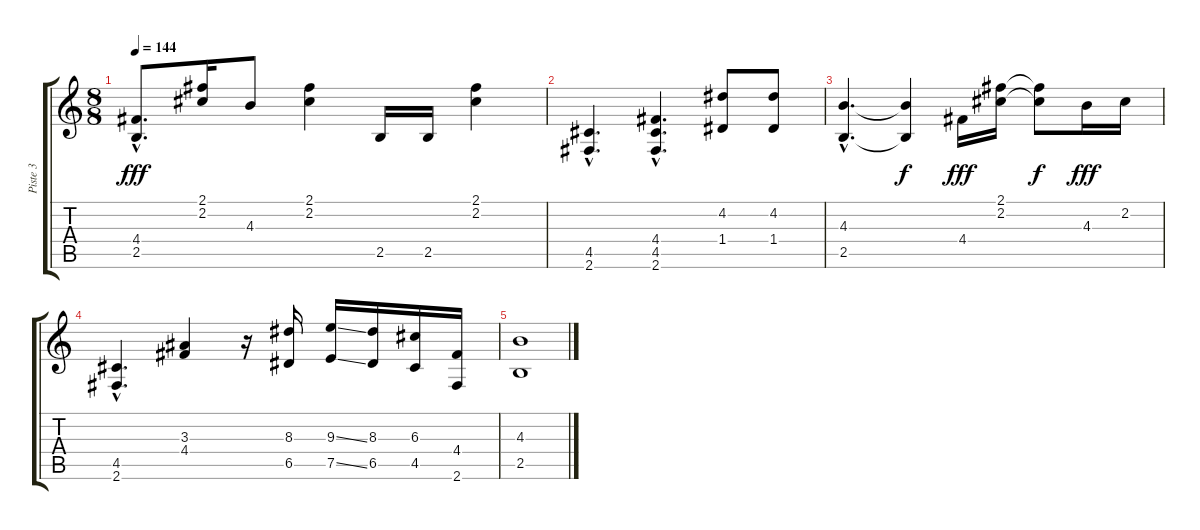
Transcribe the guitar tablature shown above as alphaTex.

\track ("Piste 3" "Piste 3") {instrument distortionguitar}
\staff {score tabs}
\tuning (E4 B3 G3 D3 A2 E2) {hide}
\ts (8 8)
\tempo 144
\clef g2
\ks c
(4.4{hac} 2.5{hac}).8{d dy fff} (2.1 2.2).16 4.3.8 (2.1 2.2).4 2.5.16 2.5.16 (2.1 2.2).4 |
(4.5{hac} 2.6{hac}).4{d} (4.4{hac} 4.5{hac} 2.6{hac}).4{d} (4.2 1.4).8 (4.2 1.4).8 |
(4.3{hac} 2.5{hac}).4{d} (4.3{t} 2.5{t}).4{dy f} 4.4.16{dy fff} (2.1 2.2).16 (2.1{t} 2.2{t}).8{dy f} 4.3.16{dy fff} 2.2.16 |
(4.5{hac} 2.6{hac}).4{d} (3.3 4.4).4 r.16 (8.3 6.5).16 (9.3{ss} 7.5{ss}).16 (8.3 6.5).16 (6.3 4.5).16 (4.4 2.6).16 |
(4.3 2.5).1
